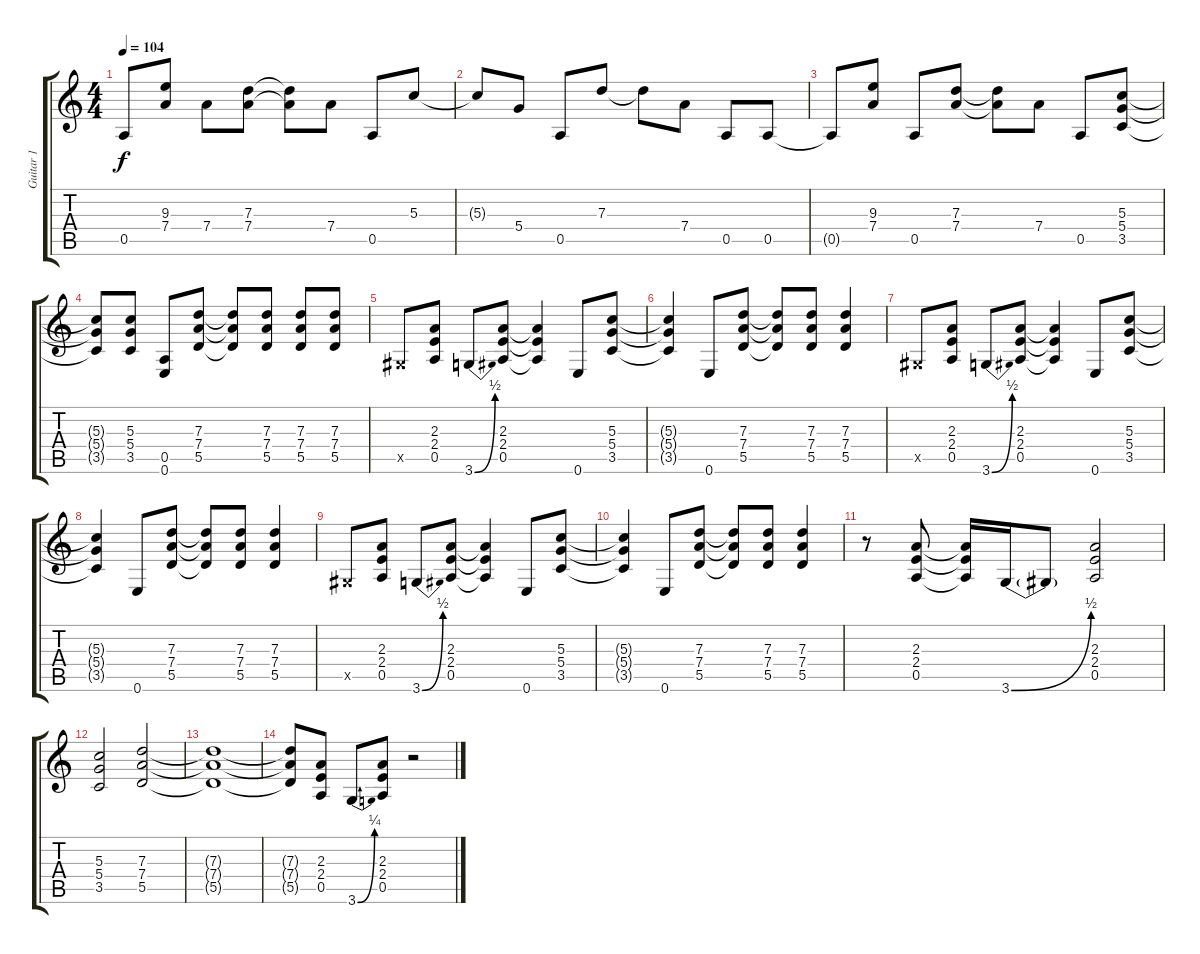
\track ("Guitar 1" "Guitar 1") {instrument overdrivenguitar}
\staff {score tabs}
\tuning (E4 B3 G3 D3 A2 E2) {hide}
\ts (4 4)
\tempo 104
\clef g2
\ks c
0.5{t}.8{dy f} (9.3 7.4).8 7.4.8 (7.3 7.4).8 (7.3{t} 7.4{t}).8 7.4.8 0.5.8 5.3.8 |
5.3{t}.8 5.4.8 0.5.8 7.3.8 7.3{t}.8 7.4.8 0.5.8 0.5.8 |
0.5{t}.8 (9.3 7.4).8 0.5.8 (7.3 7.4).8 (7.3{t} 7.4{t}).8 7.4.8 0.5.8 (5.3 5.4 3.5).8 |
(5.3{t} 5.4{t} 3.5{t}).8 (5.3 5.4 3.5).8 (0.5 0.6).8 (7.3 7.4 5.5).8 (7.3{t} 7.4{t} 5.5{t}).8 (7.3 7.4 5.5).8 (7.3 7.4 5.5).8 (7.3 7.4 5.5).8 |
-1.5{x}.8 (2.3 2.4 0.5).8 3.6{be (bend 0 0 60 2)}.8 (2.3 2.4 0.5).8 (2.3{t} 2.4{t} 0.5{t}).4 0.6.8 (5.3 5.4 3.5).8 |
(5.3{t} 5.4{t} 3.5{t}).4 0.6.8 (7.3 7.4 5.5).8 (7.3{t} 7.4{t} 5.5{t}).8 (7.3 7.4 5.5).8 (7.3 7.4 5.5).4 |
-1.5{x}.8 (2.3 2.4 0.5).8 3.6{be (bend 0 0 60 2)}.8 (2.3 2.4 0.5).8 (2.3{t} 2.4{t} 0.5{t}).4 0.6.8 (5.3 5.4 3.5).8 |
(5.3{t} 5.4{t} 3.5{t}).4 0.6.8 (7.3 7.4 5.5).8 (7.3{t} 7.4{t} 5.5{t}).8 (7.3 7.4 5.5).8 (7.3 7.4 5.5).4 |
-1.5{x}.8 (2.3 2.4 0.5).8 3.6{be (bend 0 0 60 2)}.8 (2.3 2.4 0.5).8 (2.3{t} 2.4{t} 0.5{t}).4 0.6.8 (5.3 5.4 3.5).8 |
(5.3{t} 5.4{t} 3.5{t}).4 0.6.8 (7.3 7.4 5.5).8 (7.3{t} 7.4{t} 5.5{t}).8 (7.3 7.4 5.5).8 (7.3 7.4 5.5).4 |
r.8 (2.3 2.4 0.5).8 (2.3{t} 2.4{t} 0.5{t}).16 3.6{be (bend 0 0 60 2)}.16 3.6{t}.8 (2.3 2.4 0.5).2 |
(5.3 5.4 3.5).2 (7.3 7.4 5.5).2 |
(7.3{t} 7.4{t} 5.5{t}).1 |
(7.3{t} 7.4{t} 5.5{t}).8 (2.3 2.4 0.5).8 3.6{be (bend 0 0 60 1)}.8 (2.3 2.4 0.5).8 r.2
